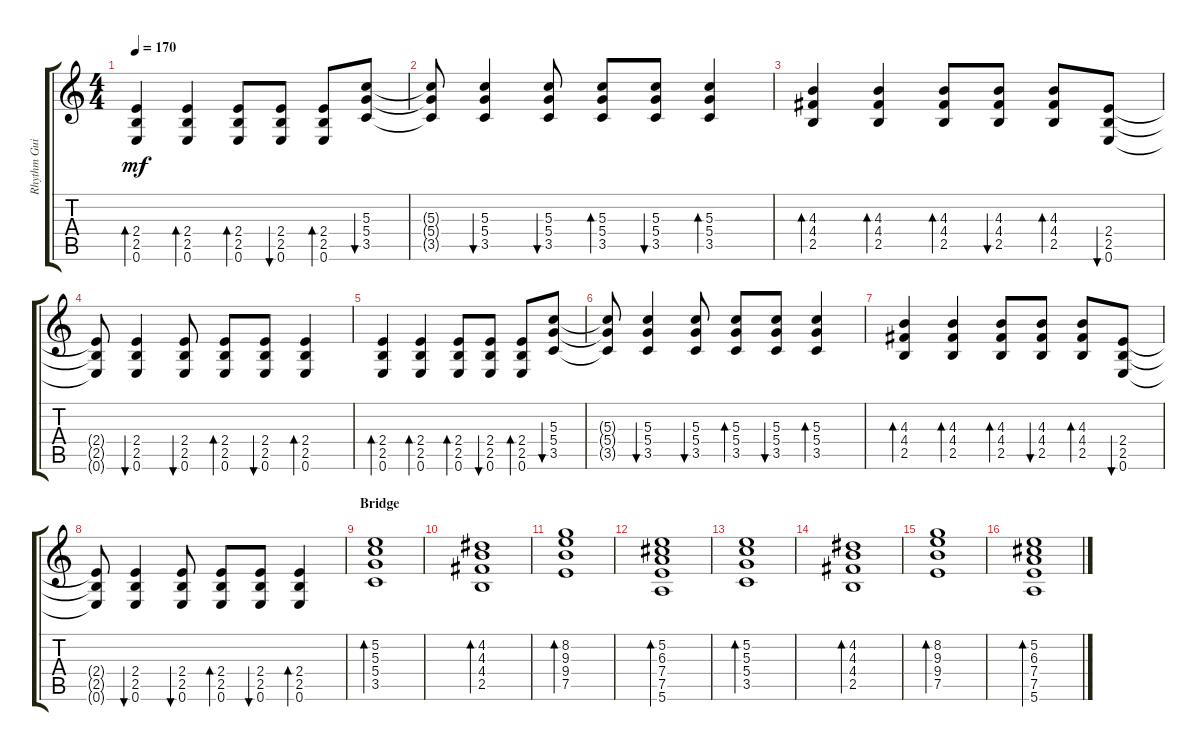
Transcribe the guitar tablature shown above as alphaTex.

\track ("Rhythm Guitar" "Rhythm Gui") {instrument overdrivenguitar}
\staff {score tabs}
\tuning (E4 B3 G3 D3 A2 E2) {hide}
\ts (4 4)
\tempo 170
\clef g2
\ks c
(2.4 2.5 0.6).4{bd 30 dy mf} (2.4 2.5 0.6).4{bd 30} (2.4 2.5 0.6).8{bd 30} (2.4 2.5 0.6).8{bu 30} (2.4 2.5 0.6).8{bd 30} (5.3 5.4 3.5).8{bu 30} |
(5.3{t} 5.4{t} 3.5{t}).8 (5.3 5.4 3.5).4{bu 30} (5.3 5.4 3.5).8{bu 30} (5.3 5.4 3.5).8{bd 30} (5.3 5.4 3.5).8{bu 30} (5.3 5.4 3.5).4{bd 30} |
(4.3 4.4 2.5).4{bd 30} (4.3 4.4 2.5).4{bd 30} (4.3 4.4 2.5).8{bd 30} (4.3 4.4 2.5).8{bu 30} (4.3 4.4 2.5).8{bd 30} (2.4 2.5 0.6).8{bu 30} |
(2.4{t} 2.5{t} 0.6{t}).8 (2.4 2.5 0.6).4{bu 30} (2.4 2.5 0.6).8{bu 30} (2.4 2.5 0.6).8{bd 30} (2.4 2.5 0.6).8{bu 30} (2.4 2.5 0.6).4{bd 30} |
(2.4 2.5 0.6).4{bd 30} (2.4 2.5 0.6).4{bd 30} (2.4 2.5 0.6).8{bd 30} (2.4 2.5 0.6).8{bu 30} (2.4 2.5 0.6).8{bd 30} (5.3 5.4 3.5).8{bu 30} |
(5.3{t} 5.4{t} 3.5{t}).8 (5.3 5.4 3.5).4{bu 30} (5.3 5.4 3.5).8{bu 30} (5.3 5.4 3.5).8{bd 30} (5.3 5.4 3.5).8{bu 30} (5.3 5.4 3.5).4{bd 30} |
(4.3 4.4 2.5).4{bd 30} (4.3 4.4 2.5).4{bd 30} (4.3 4.4 2.5).8{bd 30} (4.3 4.4 2.5).8{bu 30} (4.3 4.4 2.5).8{bd 30} (2.4 2.5 0.6).8{bu 30} |
(2.4{t} 2.5{t} 0.6{t}).8 (2.4 2.5 0.6).4{bu 30} (2.4 2.5 0.6).8{bu 30} (2.4 2.5 0.6).8{bd 30} (2.4 2.5 0.6).8{bu 30} (2.4 2.5 0.6).4{bd 30} |
\section ("" "Bridge")
(5.2 5.3 5.4 3.5).1{bd 30} |
(4.2 4.3 4.4 2.5).1{bd 30} |
(8.2 9.3 9.4 7.5).1{bd 30} |
(5.2 6.3 7.4 7.5 5.6).1{bd 30} |
(5.2 5.3 5.4 3.5).1{bd 30} |
(4.2 4.3 4.4 2.5).1{bd 30} |
(8.2 9.3 9.4 7.5).1{bd 30} |
(5.2 6.3 7.4 7.5 5.6).1{bd 30}
